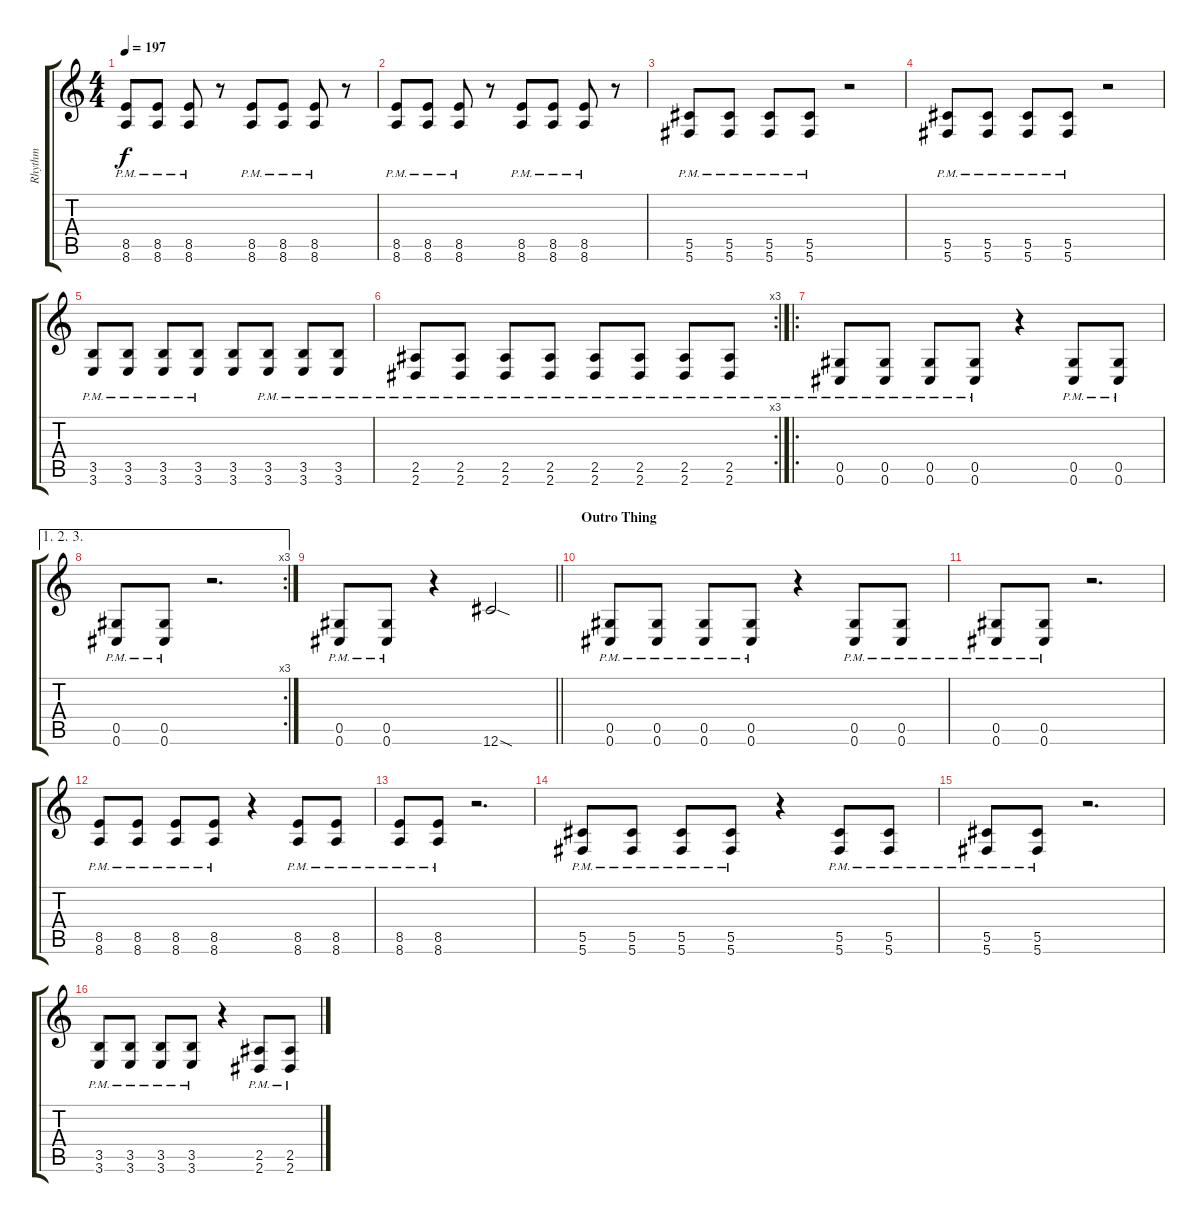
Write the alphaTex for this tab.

\track ("Rhythm" "Rhythm") {instrument distortionguitar}
\staff {score tabs}
\tuning (Eb4 Bb3 Gb3 Db3 Ab2 Db2) {hide}
\ts (4 4)
\tempo 197
\clef g2
\ks c
(8.5{pm} 8.6{pm}).8{dy f} (8.5{pm} 8.6{pm}).8 (8.5{pm} 8.6{pm}).8 r.8 (8.5{pm} 8.6{pm}).8 (8.5{pm} 8.6{pm}).8 (8.5{pm} 8.6{pm}).8 r.8 |
(8.5{pm} 8.6{pm}).8 (8.5{pm} 8.6{pm}).8 (8.5{pm} 8.6{pm}).8 r.8 (8.5{pm} 8.6{pm}).8 (8.5{pm} 8.6{pm}).8 (8.5{pm} 8.6{pm}).8 r.8 |
(5.5{pm} 5.6{pm}).8 (5.5{pm} 5.6{pm}).8 (5.5{pm} 5.6{pm}).8 (5.5{pm} 5.6{pm}).8 r.2 |
(5.5{pm} 5.6{pm}).8 (5.5{pm} 5.6{pm}).8 (5.5{pm} 5.6{pm}).8 (5.5{pm} 5.6{pm}).8 r.2 |
(3.5{pm} 3.6{pm}).8 (3.5{pm} 3.6{pm}).8 (3.5{pm} 3.6{pm}).8 (3.5{pm} 3.6{pm}).8 (3.5 3.6).8 (3.5{pm} 3.6{pm}).8 (3.5{pm} 3.6{pm}).8 (3.5{pm} 3.6{pm}).8 |
\rc 3
(2.5{pm} 2.6{pm}).8 (2.5{pm} 2.6{pm}).8 (2.5{pm} 2.6{pm}).8 (2.5{pm} 2.6{pm}).8 (2.5{pm} 2.6{pm}).8 (2.5{pm} 2.6{pm}).8 (2.5{pm} 2.6{pm}).8 (2.5{pm} 2.6{pm}).8 |
\ro
(0.5{pm} 0.6{pm}).8 (0.5{pm} 0.6{pm}).8 (0.5{pm} 0.6{pm}).8 (0.5{pm} 0.6{pm}).8 r.4 (0.5{pm} 0.6{pm}).8 (0.5{pm} 0.6{pm}).8 |
\ae (1 2 3)
\rc 3
(0.5{pm} 0.6{pm}).8 (0.5{pm} 0.6{pm}).8 r.2{d} |
\barLineRight lightlight
(0.5{pm} 0.6{pm}).8 (0.5{pm} 0.6{pm}).8 r.4 12.6{sod}.2 |
\section ("" "Outro Thing")
(0.5{pm} 0.6{pm}).8 (0.5{pm} 0.6{pm}).8 (0.5{pm} 0.6{pm}).8 (0.5{pm} 0.6{pm}).8 r.4 (0.5{pm} 0.6{pm}).8 (0.5{pm} 0.6{pm}).8 |
(0.5{pm} 0.6{pm}).8 (0.5{pm} 0.6{pm}).8 r.2{d} |
(8.5{pm} 8.6{pm}).8 (8.5{pm} 8.6{pm}).8 (8.5{pm} 8.6{pm}).8 (8.5{pm} 8.6{pm}).8 r.4 (8.5{pm} 8.6{pm}).8 (8.5{pm} 8.6{pm}).8 |
(8.5{pm} 8.6{pm}).8 (8.5{pm} 8.6{pm}).8 r.2{d} |
(5.5{pm} 5.6{pm}).8 (5.5{pm} 5.6{pm}).8 (5.5{pm} 5.6{pm}).8 (5.5{pm} 5.6{pm}).8 r.4 (5.5{pm} 5.6{pm}).8 (5.5{pm} 5.6{pm}).8 |
(5.5{pm} 5.6{pm}).8 (5.5{pm} 5.6{pm}).8 r.2{d} |
(3.5{pm} 3.6{pm}).8 (3.5{pm} 3.6{pm}).8 (3.5{pm} 3.6{pm}).8 (3.5{pm} 3.6{pm}).8 r.4 (2.5{pm} 2.6{pm}).8 (2.5{pm} 2.6{pm}).8
